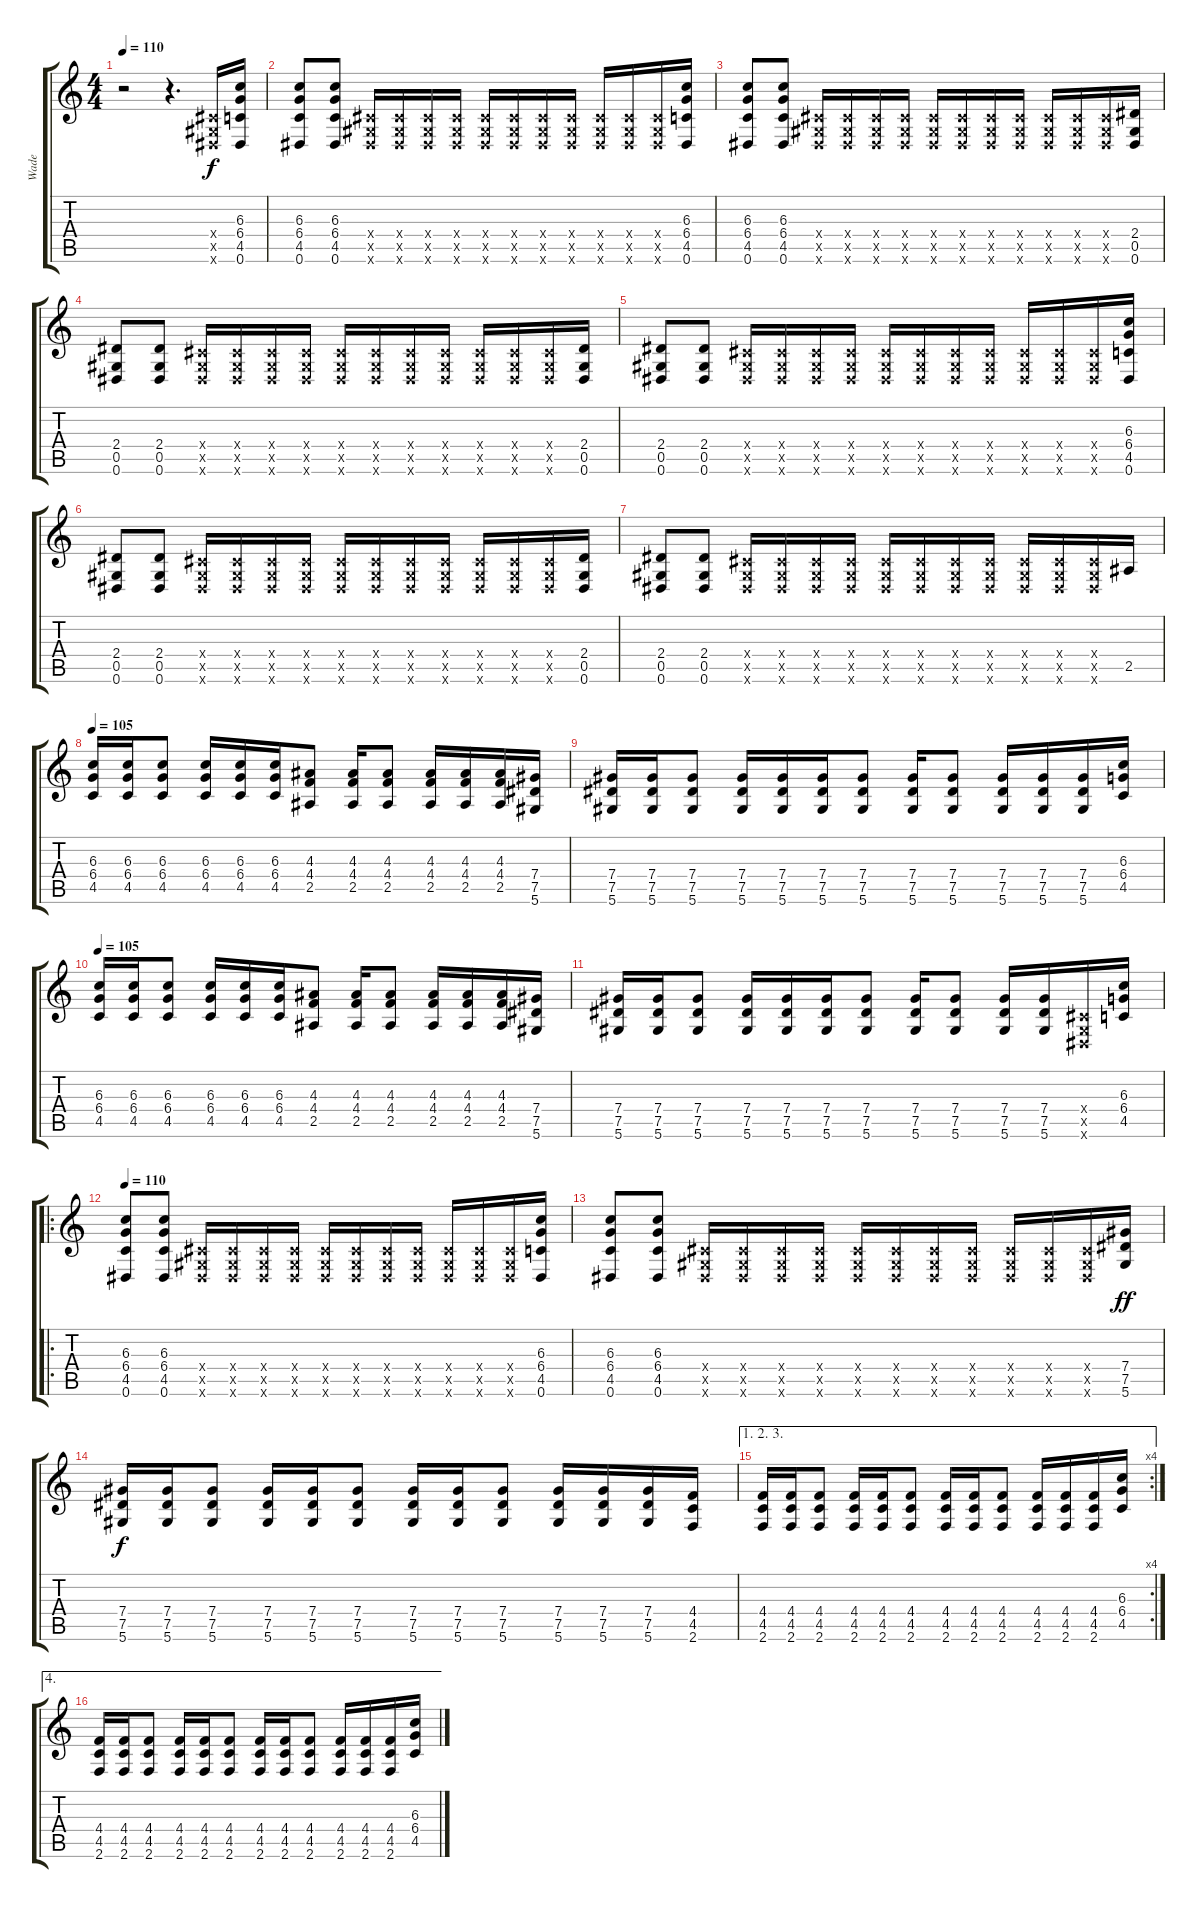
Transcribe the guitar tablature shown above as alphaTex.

\track ("Wade" "Wade") {instrument distortionguitar}
\staff {score tabs}
\tuning (Eb4 Bb3 Gb3 Db3 Ab2 Eb2) {hide}
\ts (4 4)
\tempo 110
\clef g2
\ks c
r.2{dy f instrument distortionguitar} r.4{d} (0.4{x} 0.5{x} 0.6{x}).16 (6.3 6.4 4.5 0.6).16 |
(6.3 6.4 4.5 0.6).8 (6.3 6.4 4.5 0.6).8 (0.4{x} 0.5{x} 0.6{x}).16 (0.4{x} 0.5{x} 0.6{x}).16 (0.4{x} 0.5{x} 0.6{x}).16 (0.4{x} 0.5{x} 0.6{x}).16 (0.4{x} 0.5{x} 0.6{x}).16 (0.4{x} 0.5{x} 0.6{x}).16 (0.4{x} 0.5{x} 0.6{x}).16 (0.4{x} 0.5{x} 0.6{x}).16 (0.4{x} 0.5{x} 0.6{x}).16 (0.4{x} 0.5{x} 0.6{x}).16 (0.4{x} 0.5{x} 0.6{x}).16 (6.3 6.4 4.5 0.6).16 |
(6.3 6.4 4.5 0.6).8 (6.3 6.4 4.5 0.6).8 (0.4{x} 0.5{x} 0.6{x}).16 (0.4{x} 0.5{x} 0.6{x}).16 (0.4{x} 0.5{x} 0.6{x}).16 (0.4{x} 0.5{x} 0.6{x}).16 (0.4{x} 0.5{x} 0.6{x}).16 (0.4{x} 0.5{x} 0.6{x}).16 (0.4{x} 0.5{x} 0.6{x}).16 (0.4{x} 0.5{x} 0.6{x}).16 (0.4{x} 0.5{x} 0.6{x}).16 (0.4{x} 0.5{x} 0.6{x}).16 (0.4{x} 0.5{x} 0.6{x}).16 (2.4 0.5 0.6).16 |
(2.4 0.5 0.6).8 (2.4 0.5 0.6).8 (0.4{x} 0.5{x} 0.6{x}).16 (0.4{x} 0.5{x} 0.6{x}).16 (0.4{x} 0.5{x} 0.6{x}).16 (0.4{x} 0.5{x} 0.6{x}).16 (0.4{x} 0.5{x} 0.6{x}).16 (0.4{x} 0.5{x} 0.6{x}).16 (0.4{x} 0.5{x} 0.6{x}).16 (0.4{x} 0.5{x} 0.6{x}).16 (0.4{x} 0.5{x} 0.6{x}).16 (0.4{x} 0.5{x} 0.6{x}).16 (0.4{x} 0.5{x} 0.6{x}).16 (2.4 0.5 0.6).16 |
(2.4 0.5 0.6).8 (2.4 0.5 0.6).8 (0.4{x} 0.5{x} 0.6{x}).16 (0.4{x} 0.5{x} 0.6{x}).16 (0.4{x} 0.5{x} 0.6{x}).16 (0.4{x} 0.5{x} 0.6{x}).16 (0.4{x} 0.5{x} 0.6{x}).16 (0.4{x} 0.5{x} 0.6{x}).16 (0.4{x} 0.5{x} 0.6{x}).16 (0.4{x} 0.5{x} 0.6{x}).16 (0.4{x} 0.5{x} 0.6{x}).16 (0.4{x} 0.5{x} 0.6{x}).16 (0.4{x} 0.5{x} 0.6{x}).16 (6.3 6.4 4.5 0.6).16 |
(2.4 0.5 0.6).8 (2.4 0.5 0.6).8 (0.4{x} 0.5{x} 0.6{x}).16 (0.4{x} 0.5{x} 0.6{x}).16 (0.4{x} 0.5{x} 0.6{x}).16 (0.4{x} 0.5{x} 0.6{x}).16 (0.4{x} 0.5{x} 0.6{x}).16 (0.4{x} 0.5{x} 0.6{x}).16 (0.4{x} 0.5{x} 0.6{x}).16 (0.4{x} 0.5{x} 0.6{x}).16 (0.4{x} 0.5{x} 0.6{x}).16 (0.4{x} 0.5{x} 0.6{x}).16 (0.4{x} 0.5{x} 0.6{x}).16 (2.4 0.5 0.6).16 |
(2.4 0.5 0.6).8 (2.4 0.5 0.6).8 (0.4{x} 0.5{x} 0.6{x}).16 (0.4{x} 0.5{x} 0.6{x}).16 (0.4{x} 0.5{x} 0.6{x}).16 (0.4{x} 0.5{x} 0.6{x}).16 (0.4{x} 0.5{x} 0.6{x}).16 (0.4{x} 0.5{x} 0.6{x}).16 (0.4{x} 0.5{x} 0.6{x}).16 (0.4{x} 0.5{x} 0.6{x}).16 (0.4{x} 0.5{x} 0.6{x}).16 (0.4{x} 0.5{x} 0.6{x}).16 (0.4{x} 0.5{x} 0.6{x}).16 2.5.16 |
\tempo 105
(6.3 6.4 4.5).16 (6.3 6.4 4.5).16 (6.3 6.4 4.5).8 (6.3 6.4 4.5).16 (6.3 6.4 4.5).16 (6.3 6.4 4.5).16 (4.3 4.4 2.5).8 (4.3 4.4 2.5).16 (4.3 4.4 2.5).8 (4.3 4.4 2.5).16 (4.3 4.4 2.5).16 (4.3 4.4 2.5).16 (7.4 7.5 5.6).16 |
(7.4 7.5 5.6).16 (7.4 7.5 5.6).16 (7.4 7.5 5.6).8 (7.4 7.5 5.6).16 (7.4 7.5 5.6).16 (7.4 7.5 5.6).16 (7.4 7.5 5.6).8 (7.4 7.5 5.6).16 (7.4 7.5 5.6).8 (7.4 7.5 5.6).16 (7.4 7.5 5.6).16 (7.4 7.5 5.6).16 (6.3 6.4 4.5).16 |
\tempo 105
(6.3 6.4 4.5).16 (6.3 6.4 4.5).16 (6.3 6.4 4.5).8 (6.3 6.4 4.5).16 (6.3 6.4 4.5).16 (6.3 6.4 4.5).16 (4.3 4.4 2.5).8 (4.3 4.4 2.5).16 (4.3 4.4 2.5).8 (4.3 4.4 2.5).16 (4.3 4.4 2.5).16 (4.3 4.4 2.5).16 (7.4 7.5 5.6).16 |
(7.4 7.5 5.6).16 (7.4 7.5 5.6).16 (7.4 7.5 5.6).8 (7.4 7.5 5.6).16 (7.4 7.5 5.6).16 (7.4 7.5 5.6).16 (7.4 7.5 5.6).8 (7.4 7.5 5.6).16 (7.4 7.5 5.6).8 (7.4 7.5 5.6).16 (7.4 7.5 5.6).16 (0.4{x} 0.5{x} 0.6{x}).16 (6.3 6.4 4.5).16 |
\ro
\tempo 110
(6.3 6.4 4.5 0.6).8 (6.3 6.4 4.5 0.6).8 (0.4{x} 0.5{x} 0.6{x}).16 (0.4{x} 0.5{x} 0.6{x}).16 (0.4{x} 0.5{x} 0.6{x}).16 (0.4{x} 0.5{x} 0.6{x}).16 (0.4{x} 0.5{x} 0.6{x}).16 (0.4{x} 0.5{x} 0.6{x}).16 (0.4{x} 0.5{x} 0.6{x}).16 (0.4{x} 0.5{x} 0.6{x}).16 (0.4{x} 0.5{x} 0.6{x}).16 (0.4{x} 0.5{x} 0.6{x}).16 (0.4{x} 0.5{x} 0.6{x}).16 (6.3 6.4 4.5 0.6).16 |
(6.3 6.4 4.5 0.6).8 (6.3 6.4 4.5 0.6).8 (0.4{x} 0.5{x} 0.6{x}).16 (0.4{x} 0.5{x} 0.6{x}).16 (0.4{x} 0.5{x} 0.6{x}).16 (0.4{x} 0.5{x} 0.6{x}).16 (0.4{x} 0.5{x} 0.6{x}).16 (0.4{x} 0.5{x} 0.6{x}).16 (0.4{x} 0.5{x} 0.6{x}).16 (0.4{x} 0.5{x} 0.6{x}).16 (0.4{x} 0.5{x} 0.6{x}).16 (0.4{x} 0.5{x} 0.6{x}).16 (0.4{x} 0.5{x} 0.6{x}).16 (7.4 7.5 5.6).16{dy ff} |
(7.4 7.5 5.6).16{dy f} (7.4 7.5 5.6).16 (7.4 7.5 5.6).8 (7.4 7.5 5.6).16 (7.4 7.5 5.6).16 (7.4 7.5 5.6).8 (7.4 7.5 5.6).16 (7.4 7.5 5.6).16 (7.4 7.5 5.6).8 (7.4 7.5 5.6).16 (7.4 7.5 5.6).16 (7.4 7.5 5.6).16 (4.4 4.5 2.6).16 |
\ae (1 2 3)
\rc 4
(4.4 4.5 2.6).16 (4.4 4.5 2.6).16 (4.4 4.5 2.6).8 (4.4 4.5 2.6).16 (4.4 4.5 2.6).16 (4.4 4.5 2.6).8 (4.4 4.5 2.6).16 (4.4 4.5 2.6).16 (4.4 4.5 2.6).8 (4.4 4.5 2.6).16 (4.4 4.5 2.6).16 (4.4 4.5 2.6).16 (6.3 6.4 4.5).16 |
\ae 4
(4.4 4.5 2.6).16 (4.4 4.5 2.6).16 (4.4 4.5 2.6).8 (4.4 4.5 2.6).16 (4.4 4.5 2.6).16 (4.4 4.5 2.6).8 (4.4 4.5 2.6).16 (4.4 4.5 2.6).16 (4.4 4.5 2.6).8 (4.4 4.5 2.6).16 (4.4 4.5 2.6).16 (4.4 4.5 2.6).16 (6.3 6.4 4.5).16
